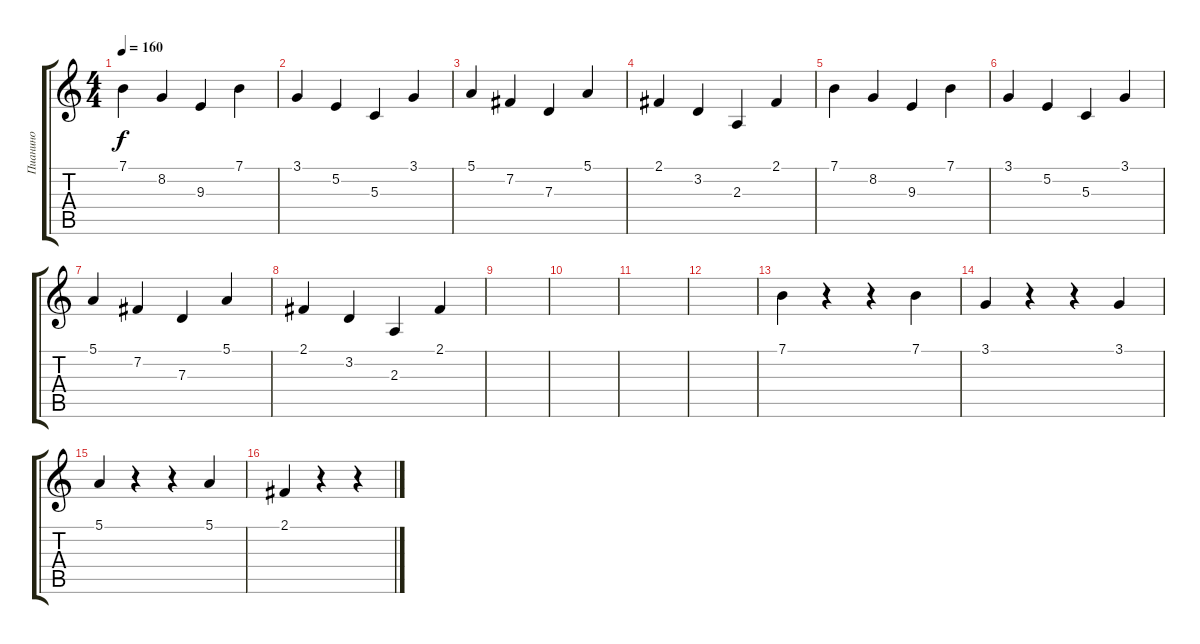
\track ("Пианино" "Пианино") {instrument brightacousticpiano}
\staff {score tabs}
\tuning (E4 B3 G3 D3 A2 E2) {hide}
\ts (4 4)
\tempo 160
\clef g2
\ks c
7.1.4{dy f} 8.2.4 9.3.4 7.1.4 |
3.1.4 5.2.4 5.3.4 3.1.4 |
5.1.4 7.2.4 7.3.4 5.1.4 |
2.1.4 3.2.4 2.3.4 2.1.4 |
7.1.4 8.2.4 9.3.4 7.1.4 |
3.1.4 5.2.4 5.3.4 3.1.4 |
5.1.4 7.2.4 7.3.4 5.1.4 |
2.1.4 3.2.4 2.3.4 2.1.4 |
|
|
|
|
7.1.4 r.4 r.4 7.1.4 |
3.1.4 r.4 r.4 3.1.4 |
5.1.4 r.4 r.4 5.1.4 |
2.1.4 r.4 r.4
